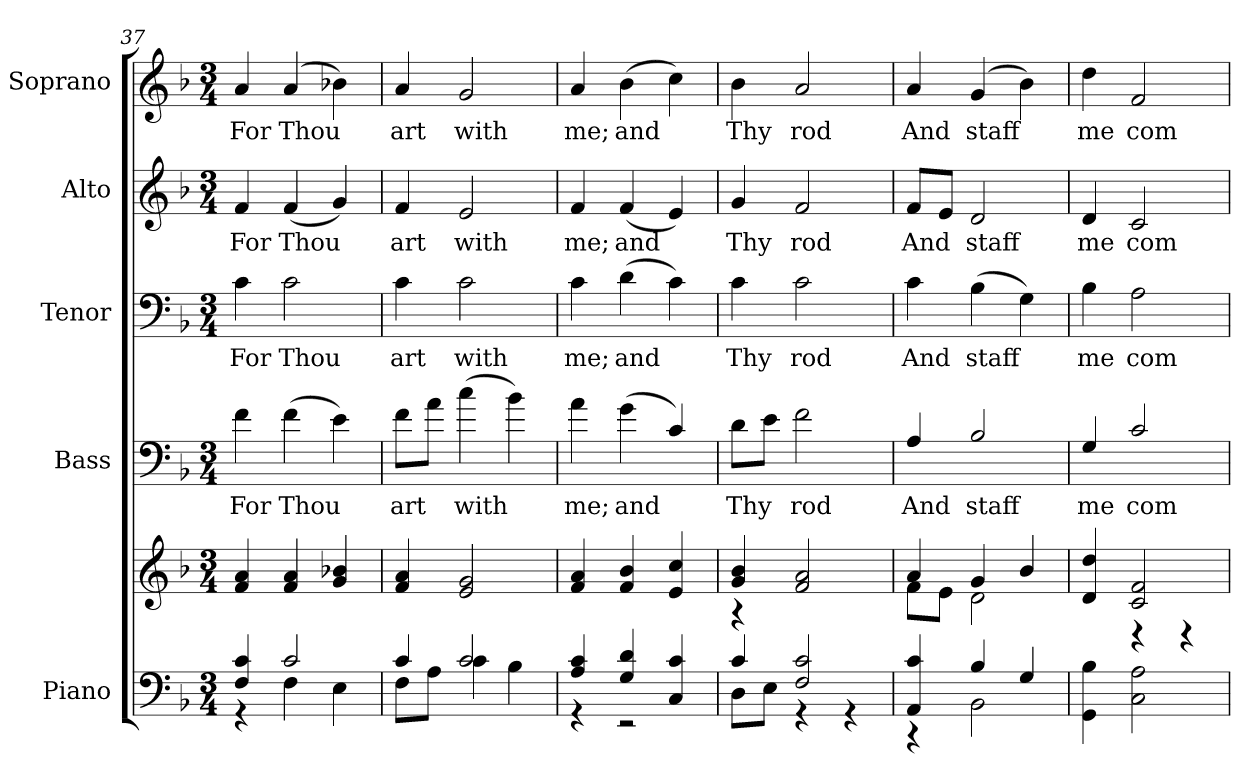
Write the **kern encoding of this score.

**kern	**kern	**kern	**text	**kern	**text	**kern	**text	**kern	**text
*part5	*part5	*part4	*part4	*part3	*part3	*part2	*part2	*part1	*part1
*staff6	*staff5	*staff4	*staff4	*staff3	*staff3	*staff2	*staff2	*staff1	*staff1
*I"Piano	*	*I"Bass	*	*I"Tenor	*	*I"Alto	*	*I"Soprano	*
*I'Pno.	*	*I'B.	*	*I'T.	*	*I'A.	*	*I'S.	*
*clefF4	*clefG2	*clefF4	*	*clefF4	*	*clefG2	*	*clefG2	*
*	*	*ITrd7c12	*	*	*	*	*	*	*
*k[b-]	*k[b-]	*k[b-]	*	*k[b-]	*	*k[b-]	*	*k[b-]	*
*F:	*F:	*F:	*	*F:	*	*F:	*	*F:	*
*M3/4	*M3/4	*M3/4	*	*M3/4	*	*M3/4	*	*M3/4	*
=37	=37	=37	=37	=37	=37	=37	=37	=37	=37
*^	*	*	*	*	*	*	*	*	*
!	!	!	!	!LO:LY:b:color=#000000	!	!	!	!	!	!
!	!	!	!	!	!	!LO:LY:b:color=#000000	!	!	!	!
!	!	!	!	!	!	!	!	!LO:LY:b:color=#000000	!	!
!	!	!	!	!	!	!	!	!	!	!LO:LY:b:color=#000000
4Fi/ 4ci	4r	4fi/ 4ai	4Fi\	For	4ci\	For	4fi/	For	4ai/	For
!	!	!	!	!LO:LY:b:color=#000000	!	!	!	!	!	!
!	!	!	!	!	!	!LO:LY:b:color=#000000	!	!	!	!
!	!	!	!	!	!	!	!	!LO:LY:b:color=#000000	!	!
!	!	!	!	!	!	!	!	!	!	!LO:LY:b:color=#000000
2ci/	4Fi\	4fi/ 4ai	(4Fi\	Thou	2ci\	Thou	(4fi/	Thou	(4ai/	Thou
.	4Ei\	4gi/ 4b-Xi	4Ei\)	.	.	.	4gi/)	.	4b-Xi\)	.
=38	=38	=38	=38	=38	=38	=38	=38	=38	=38	=38
!	!	!	!	!LO:LY:b:color=#000000	!	!	!	!	!	!
!	!	!	!	!	!	!LO:LY:b:color=#000000	!	!	!	!
!	!	!	!	!	!	!	!	!LO:LY:b:color=#000000	!	!
!	!	!	!	!	!	!	!	!	!	!LO:LY:b:color=#000000
4ci/	8Fi\L	4fi/ 4ai	8Fi\L	art	4ci\	art	4fi/	art	4ai/	art
.	8Ai\J	.	8Ai\J	.	.	.	.	.	.	.
!	!	!	!	!LO:LY:b:color=#000000	!	!	!	!	!	!
!	!	!	!	!	!	!LO:LY:b:color=#000000	!	!	!	!
!	!	!	!	!	!	!	!	!LO:LY:b:color=#000000	!	!
!	!	!	!	!	!	!	!	!	!	!LO:LY:b:color=#000000
2ci/	4ci\	2ei/ 2gi	(4ci\	with	2ci\	with	2ei/	with	2gi/	with
.	4B-i\	.	4B-i\)	.	.	.	.	.	.	.
=39	=39	=39	=39	=39	=39	=39	=39	=39	=39	=39
!	!	!	!	!LO:LY:b:color=#000000	!	!	!	!	!	!
!	!	!	!	!	!	!LO:LY:b:color=#000000	!	!	!	!
!	!	!	!	!	!	!	!	!LO:LY:b:color=#000000	!	!
!	!	!	!	!	!	!	!	!	!	!LO:LY:b:color=#000000
4Ai/ 4ci	4r	4fi/ 4ai	4Ai\	me;	4ci\	me;	4fi/	me;	4ai/	me;
!	!	!	!	!LO:LY:b:color=#000000	!	!	!	!	!	!
!	!	!	!	!	!	!LO:LY:b:color=#000000	!	!	!	!
!	!	!	!	!	!	!	!	!LO:LY:b:color=#000000	!	!
!	!	!	!	!	!	!	!	!	!	!LO:LY:b:color=#000000
4Gi/ 4di	2r	4fi/ 4b-i	(4Gi\	and	(4di\	and	(4fi/	and	(4b-i\	and
4Ci/ 4ci	.	4ei/ 4cci	4Ci/)	.	4ci\)	.	4ei/)	.	4cci\)	.
=40	=40	=40	=40	=40	=40	=40	=40	=40	=40	=40
*	*	*^	*	*	*	*	*	*	*	*
!	!	!	!	!	!LO:LY:b:color=#000000	!	!	!	!	!	!
!	!	!	!	!	!	!	!LO:LY:b:color=#000000	!	!	!	!
!	!	!	!	!	!	!	!	!	!LO:LY:b:color=#000000	!	!
!	!	!	!	!	!	!	!	!	!	!	!LO:LY:b:color=#000000
4ci/	8Di\L	4gi/ 4b-i	4r	8Di\L	Thy	4ci\	Thy	4gi/	Thy	4b-i\	Thy
.	8Ei\J	.	.	8Ei\J	.	.	.	.	.	.	.
!	!	!	!	!	!LO:LY:b:color=#000000	!	!	!	!	!	!
!	!	!	!	!	!	!	!LO:LY:b:color=#000000	!	!	!	!
!	!	!	!	!	!	!	!	!	!LO:LY:b:color=#000000	!	!
!	!	!	!	!	!	!	!	!	!	!	!LO:LY:b:color=#000000
2Fi/ 2ci	4r	2fi/ 2ai	2ryy	2Fi\	rod	2ci\	rod	2fi/	rod	2ai/	rod
.	4r	.	.	.	.	.	.	.	.	.	.
!!LO:PB:g=z
=41	=41	=41	=41	=41	=41	=41	=41	=41	=41	=41	=41
!	!	!	!	!	!LO:LY:b:color=#000000	!	!	!	!	!	!
!	!	!	!	!	!	!	!LO:LY:b:color=#000000	!	!	!	!
!	!	!	!	!	!	!	!	!	!LO:LY:b:color=#000000	!	!
!	!	!	!	!	!	!	!	!	!	!	!LO:LY:b:color=#000000
4AAi/ 4ci	4r	4ai/	8fi\L	4AAi/	And	4ci\	And	8fi/L	And	4ai/	And
.	.	.	8ei\J	.	.	.	.	8ei/J	.	.	.
!	!	!	!	!	!LO:LY:b:color=#000000	!	!	!	!	!	!
!	!	!	!	!	!	!	!LO:LY:b:color=#000000	!	!	!	!
!	!	!	!	!	!	!	!	!	!LO:LY:b:color=#000000	!	!
!	!	!	!	!	!	!	!	!	!	!	!LO:LY:b:color=#000000
4B-i/	2BB-i\	4gi/	2di\	2BB-i/	staff	(4B-i\	staff	2di/	staff	(4gi/	staff
4Gi/	.	4b-i/	.	.	.	4Gi\)	.	.	.	4b-i\)	.
*v	*v	*	*	*	*	*	*	*	*	*	*
=42	=42	=42	=42	=42	=42	=42	=42	=42	=42	=42
!	!	!	!	!LO:LY:b:color=#000000	!	!	!	!	!	!
!	!	!	!	!	!	!LO:LY:b:color=#000000	!	!	!	!
!	!	!	!	!	!	!	!	!LO:LY:b:color=#000000	!	!
!	!	!	!	!	!	!	!	!	!	!LO:LY:b:color=#000000
4GGi\ 4B-i	4di/ 4ddi	4ryy	4GGi/	me	4B-i\	me	4di/	me	4ddi\	me
!	!	!	!	!LO:LY:b:color=#000000	!	!	!	!	!	!
!	!	!	!	!	!	!LO:LY:b:color=#000000	!	!	!	!
!	!	!	!	!	!	!	!	!LO:LY:b:color=#000000	!	!
!	!	!	!	!	!	!	!	!	!	!LO:LY:b:color=#000000
2Ci\ 2Ai	2ci/ 2fi	4r	2Ci/	com-	2Ai\	com-	2ci/	com-	2fi/	com-
.	.	4r	.	.	.	.	.	.	.	.
*	*v	*v	*	*	*	*	*	*	*	*
=	=	=	=	=	=	=	=	=	=
*-	*-	*-	*-	*-	*-	*-	*-	*-	*-
